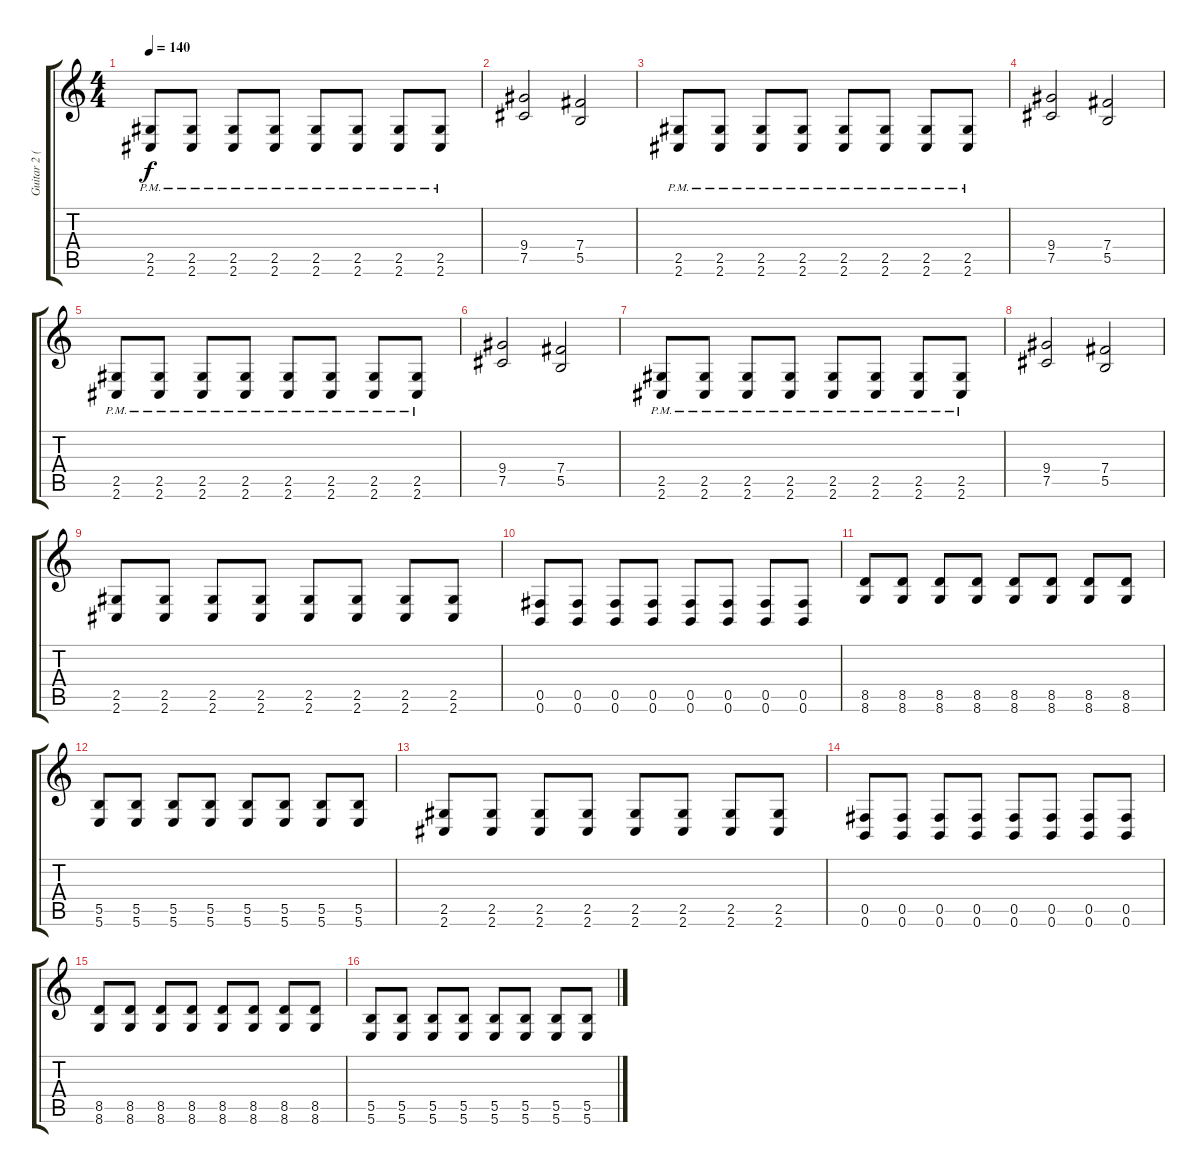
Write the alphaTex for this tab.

\track ("Guitar 2 (Left Guitar)" "Guitar 2 (") {instrument overdrivenguitar}
\staff {score tabs}
\tuning (Db4 Ab3 E3 B2 Gb2 B1) {hide}
\ts (4 4)
\tempo 140
\clef g2
\ks c
(2.5{pm} 2.6{pm}).8{dy f} (2.5{pm} 2.6{pm}).8 (2.5{pm} 2.6{pm}).8 (2.5{pm} 2.6{pm}).8 (2.5 2.6{pm}).8 (2.5 2.6{pm}).8 (2.5{pm} 2.6{pm}).8 (2.5{pm} 2.6{pm}).8 |
(9.4 7.5).2 (7.4 5.5).2 |
(2.5{pm} 2.6{pm}).8 (2.5{pm} 2.6{pm}).8 (2.5{pm} 2.6{pm}).8 (2.5{pm} 2.6{pm}).8 (2.5 2.6{pm}).8 (2.5 2.6{pm}).8 (2.5{pm} 2.6{pm}).8 (2.5{pm} 2.6{pm}).8 |
(9.4 7.5).2 (7.4 5.5).2 |
(2.5{pm} 2.6{pm}).8 (2.5{pm} 2.6{pm}).8 (2.5{pm} 2.6{pm}).8 (2.5{pm} 2.6{pm}).8 (2.5 2.6{pm}).8 (2.5 2.6{pm}).8 (2.5{pm} 2.6{pm}).8 (2.5{pm} 2.6{pm}).8 |
(9.4 7.5).2 (7.4 5.5).2 |
(2.5{pm} 2.6{pm}).8 (2.5{pm} 2.6{pm}).8 (2.5{pm} 2.6{pm}).8 (2.5{pm} 2.6{pm}).8 (2.5 2.6{pm}).8 (2.5 2.6{pm}).8 (2.5{pm} 2.6{pm}).8 (2.5{pm} 2.6{pm}).8 |
(9.4 7.5).2 (7.4 5.5).2 |
(2.5 2.6).8 (2.5 2.6).8 (2.5 2.6).8 (2.5 2.6).8 (2.5 2.6).8 (2.5 2.6).8 (2.5 2.6).8 (2.5 2.6).8 |
(0.5 0.6).8 (0.5 0.6).8 (0.5 0.6).8 (0.5 0.6).8 (0.5 0.6).8 (0.5 0.6).8 (0.5 0.6).8 (0.5 0.6).8 |
(8.5 8.6).8 (8.5 8.6).8 (8.5 8.6).8 (8.5 8.6).8 (8.5 8.6).8 (8.5 8.6).8 (8.5 8.6).8 (8.5 8.6).8 |
(5.5 5.6).8 (5.5 5.6).8 (5.5 5.6).8 (5.5 5.6).8 (5.5 5.6).8 (5.5 5.6).8 (5.5 5.6).8 (5.5 5.6).8 |
(2.5 2.6).8 (2.5 2.6).8 (2.5 2.6).8 (2.5 2.6).8 (2.5 2.6).8 (2.5 2.6).8 (2.5 2.6).8 (2.5 2.6).8 |
(0.5 0.6).8 (0.5 0.6).8 (0.5 0.6).8 (0.5 0.6).8 (0.5 0.6).8 (0.5 0.6).8 (0.5 0.6).8 (0.5 0.6).8 |
(8.5 8.6).8 (8.5 8.6).8 (8.5 8.6).8 (8.5 8.6).8 (8.5 8.6).8 (8.5 8.6).8 (8.5 8.6).8 (8.5 8.6).8 |
(5.5 5.6).8 (5.5 5.6).8 (5.5 5.6).8 (5.5 5.6).8 (5.5 5.6).8 (5.5 5.6).8 (5.5 5.6).8 (5.5 5.6).8
